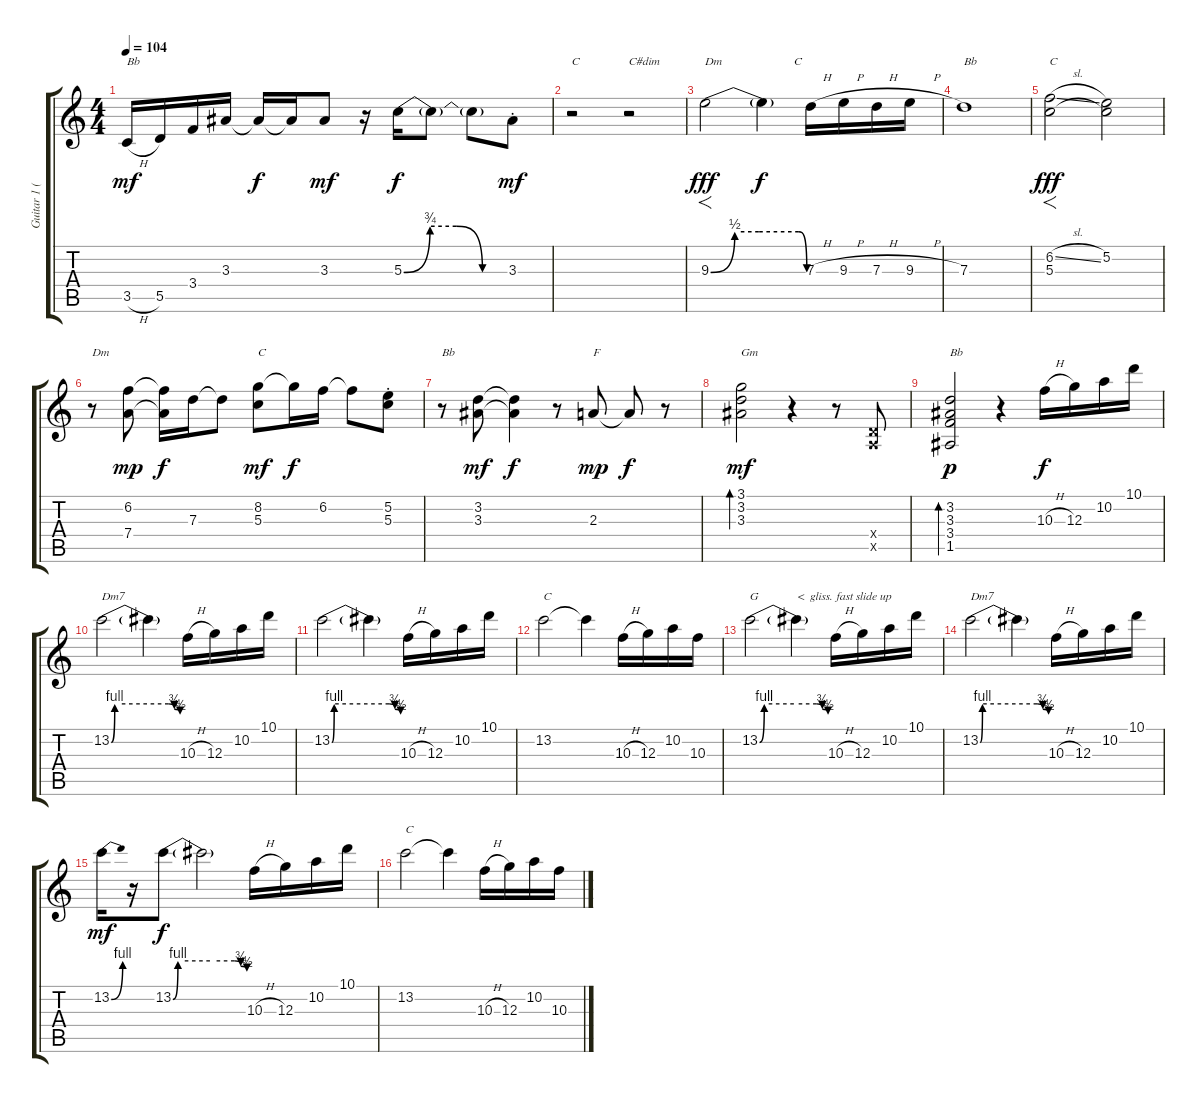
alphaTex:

\track ("Guitar 1 (Mark Knopfler)" "Guitar 1 (") {instrument electricguitarjazz}
\staff {score tabs}
\tuning (E4 B3 G3 D3 A2 E2) {hide}
\ts (4 4)
\tempo 104
\clef g2
\ks c
3.5{h}.16{txt "Bb" dy mf} 5.5.16 3.4.16 3.3.16 3.3{t}.16{dy f} 3.3{t}.16 3.3.8{dy mf} r.16 5.3{be (custom 0 0 15 3 30 3 45 0 60 0)}.16{dy f} 5.3{t}.8 5.3{t}.8 3.3{st}.8{dy mf} |
r.2{txt "C"} r.2{txt "C#dim"} |
9.3{be (custom 0 0 15 2 30 2 55 2 60 0)}.2{f txt "Dm                        C" dy fff} 9.3{t}.4{dy f} 7.3{h}.16 9.3{h}.16 7.3{h}.16 9.3{h}.16 |
7.3.1{txt "Bb"} |
(6.2{sl} 5.3).2{f txt "C" dy fff} (5.2 5.3{t}).2 |
r.8{txt "Dm"} (6.2 7.4).8{dy mp} (6.2{t} 7.4{t}).16{dy f} 7.3.16 7.3{t}.8 (8.2 5.3).8{txt "C" dy mf} 8.2{t}.16{dy f} 6.2.16 6.2{t}.8 (5.2{st} 5.3{st}).8 |
r.8{txt "Bb"} (3.2 3.3).8{dy mf} (3.2{t} 3.3{t}).4{dy f} r.8 2.3.8{txt "F" dy mp} 2.3{t}.8{dy f} r.8 |
(3.1 3.2 3.3).2{bd 120 txt "Gm" dy mf} r.4 r.8 (0.4{x} 0.5{x}).8 |
(3.2 3.3 3.4 1.5).2{bd 120 txt "Bb" dy p} r.4 10.3{h}.16{dy f} 12.3.16 10.2.16 10.1.16 |
13.2{be (custom 0 0 3 4 50 4 55 3 60 2)}.2{txt "Dm7"} 13.2{t}.4 10.3{h}.16 12.3.16 10.2.16 10.1.16 |
13.2{be (custom 0 0 2 4 50 4 55 3 60 2)}.2 13.2{t}.4 10.3{h}.16 12.3.16 10.2.16 10.1.16 |
13.2.2{txt "C"} 13.2{t}.4 10.3{h}.16 12.3.16 10.2.16 10.3.16 |
13.2{be (custom 0 0 4 4 30 4 50 4 55 3 60 2)}.2{txt "G             <  gliss. fast slide up"} 13.2{t}.4 10.3{h}.16 12.3.16 10.2.16 10.1.16 |
13.2{be (custom 0 0 2 4 50 4 55 3 60 2)}.2{txt "Dm7"} 13.2{t}.4 10.3{h}.16 12.3.16 10.2.16 10.1.16 |
13.2{be (bend 0 0 60 4)}.16{dy mf} r.16 13.2{be (custom 0 0 4 4 30 4 50 4 55 3 60 2)}.8{dy f} 13.2{t}.2 10.3{h}.16 12.3.16 10.2.16 10.1.16 |
13.2.2{txt "C"} 13.2{t}.4 10.3{h}.16 12.3.16 10.2.16 10.3.16
